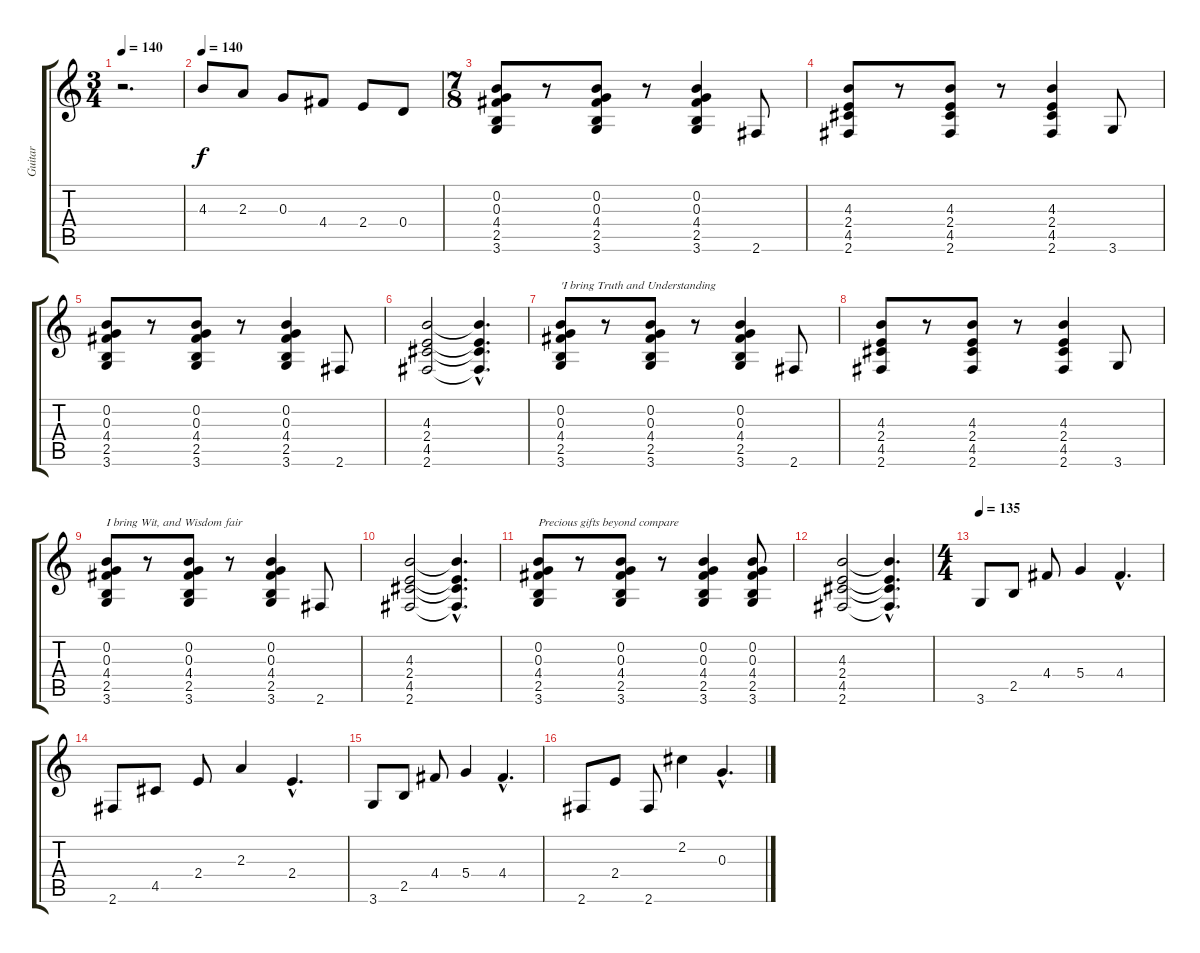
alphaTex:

\track ("Guitar" "Guitar") {instrument overdrivenguitar}
\staff {score tabs}
\tuning (E4 B3 G3 D3 A2 E2) {hide}
\ts (3 4)
\tempo 140
\clef g2
\ks c
r.2{d dy f instrument overdrivenguitar} |
\tempo 140
4.3.8 2.3.8 0.3.8 4.4.8 2.4.8 0.4.8 |
\ts (7 8)
(0.2 0.3 4.4 2.5 3.6).8 r.8 (0.2 0.3 4.4 2.5 3.6).8 r.8 (0.2 0.3 4.4 2.5 3.6).4 2.6.8 |
(4.3 2.4 4.5 2.6).8 r.8 (4.3 2.4 4.5 2.6).8 r.8 (4.3 2.4 4.5 2.6).4 3.6.8 |
(0.2 0.3 4.4 2.5 3.6).8 r.8 (0.2 0.3 4.4 2.5 3.6).8 r.8 (0.2 0.3 4.4 2.5 3.6).4 2.6.8 |
(4.3 2.4 4.5 2.6).2 (4.3{hac t} 2.4{hac t} 4.5{hac t} 2.6{hac t}).4{d} |
(0.2 0.3 4.4 2.5 3.6).8{txt "'I bring Truth and Understanding"} r.8 (0.2 0.3 4.4 2.5 3.6).8 r.8 (0.2 0.3 4.4 2.5 3.6).4 2.6.8 |
(4.3 2.4 4.5 2.6).8 r.8 (4.3 2.4 4.5 2.6).8 r.8 (4.3 2.4 4.5 2.6).4 3.6.8 |
(0.2 0.3 4.4 2.5 3.6).8{txt "I bring Wit, and Wisdom fair"} r.8 (0.2 0.3 4.4 2.5 3.6).8 r.8 (0.2 0.3 4.4 2.5 3.6).4 2.6.8 |
(4.3 2.4 4.5 2.6).2 (4.3{hac t} 2.4{hac t} 4.5{hac t} 2.6{hac t}).4{d} |
(0.2 0.3 4.4 2.5 3.6).8{txt "Precious gifts beyond compare"} r.8 (0.2 0.3 4.4 2.5 3.6).8 r.8 (0.2 0.3 4.4 2.5 3.6).4 (0.2 0.3 4.4 2.5 3.6).8 |
(4.3 2.4 4.5 2.6).2 (4.3{hac t} 2.4{hac t} 4.5{hac t} 2.6{hac t}).4{d} |
\ts (4 4)
\tempo 135
3.6.8 2.5.8 4.4.8 5.4.4 4.4{hac}.4{d} |
2.6.8 4.5.8 2.4.8 2.3.4 2.4{hac}.4{d} |
3.6.8 2.5.8 4.4.8 5.4.4 4.4{hac}.4{d} |
2.6.8 2.4.8 2.6.8 2.2.4 0.3{hac}.4{d}
